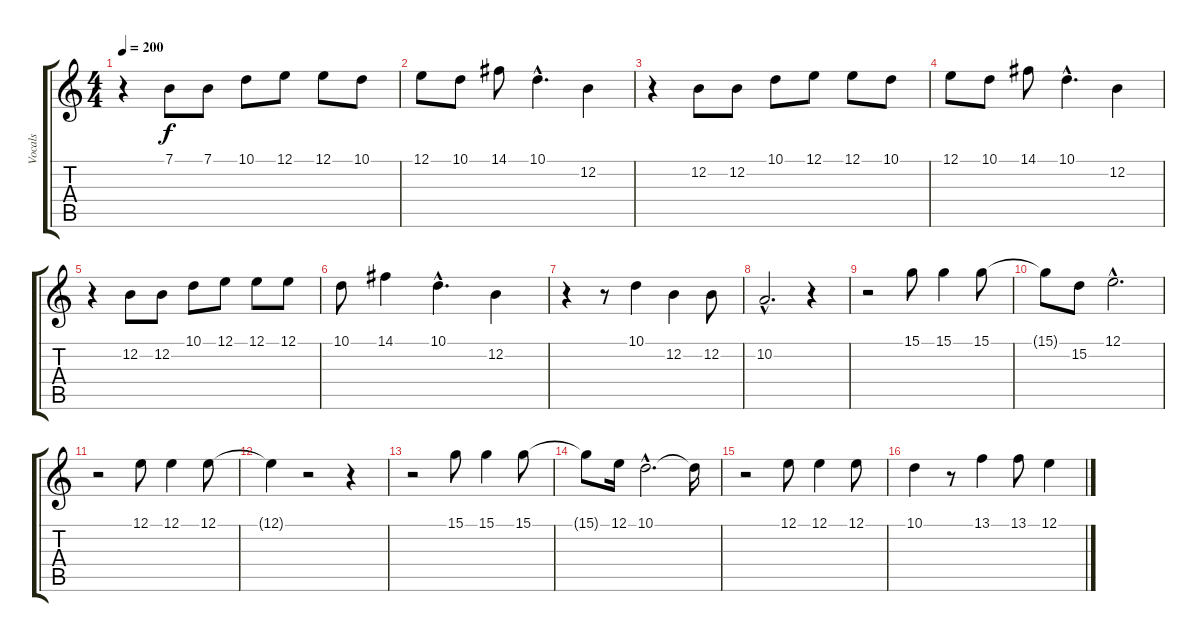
\track ("Vocals" "Vocals") {instrument lead1square}
\staff {score tabs}
\tuning (E4 B3 G3 D3 A2 E2) {hide}
\ts (4 4)
\tempo 200
\clef g2
\ks c
r.4{dy f} 7.1.8 7.1.8 10.1.8 12.1.8 12.1.8 10.1.8 |
12.1.8 10.1.8 14.1.8 10.1{hac}.4{d} 12.2.4 |
r.4 12.2.8 12.2.8 10.1.8 12.1.8 12.1.8 10.1.8 |
12.1.8 10.1.8 14.1.8 10.1{hac}.4{d} 12.2.4 |
r.4 12.2.8 12.2.8 10.1.8 12.1.8 12.1.8 12.1.8 |
10.1.8 14.1.4 10.1{hac}.4{d} 12.2.4 |
r.4 r.8 10.1.4 12.2.4 12.2.8 |
10.2{hac}.2{d} r.4 |
r.2 15.1.8 15.1.4 15.1.8 |
15.1{t}.8 15.2.8 12.1{hac}.2{d} |
r.2 12.1.8 12.1.4 12.1.8 |
12.1{t}.4 r.2 r.4 |
r.2 15.1.8 15.1.4 15.1.8 |
15.1{t}.8 12.1.16 10.1{hac}.2{d} 10.1{t}.16 |
r.2 12.1.8 12.1.4 12.1.8 |
10.1.4 r.8 13.1.4 13.1.8 12.1.4
